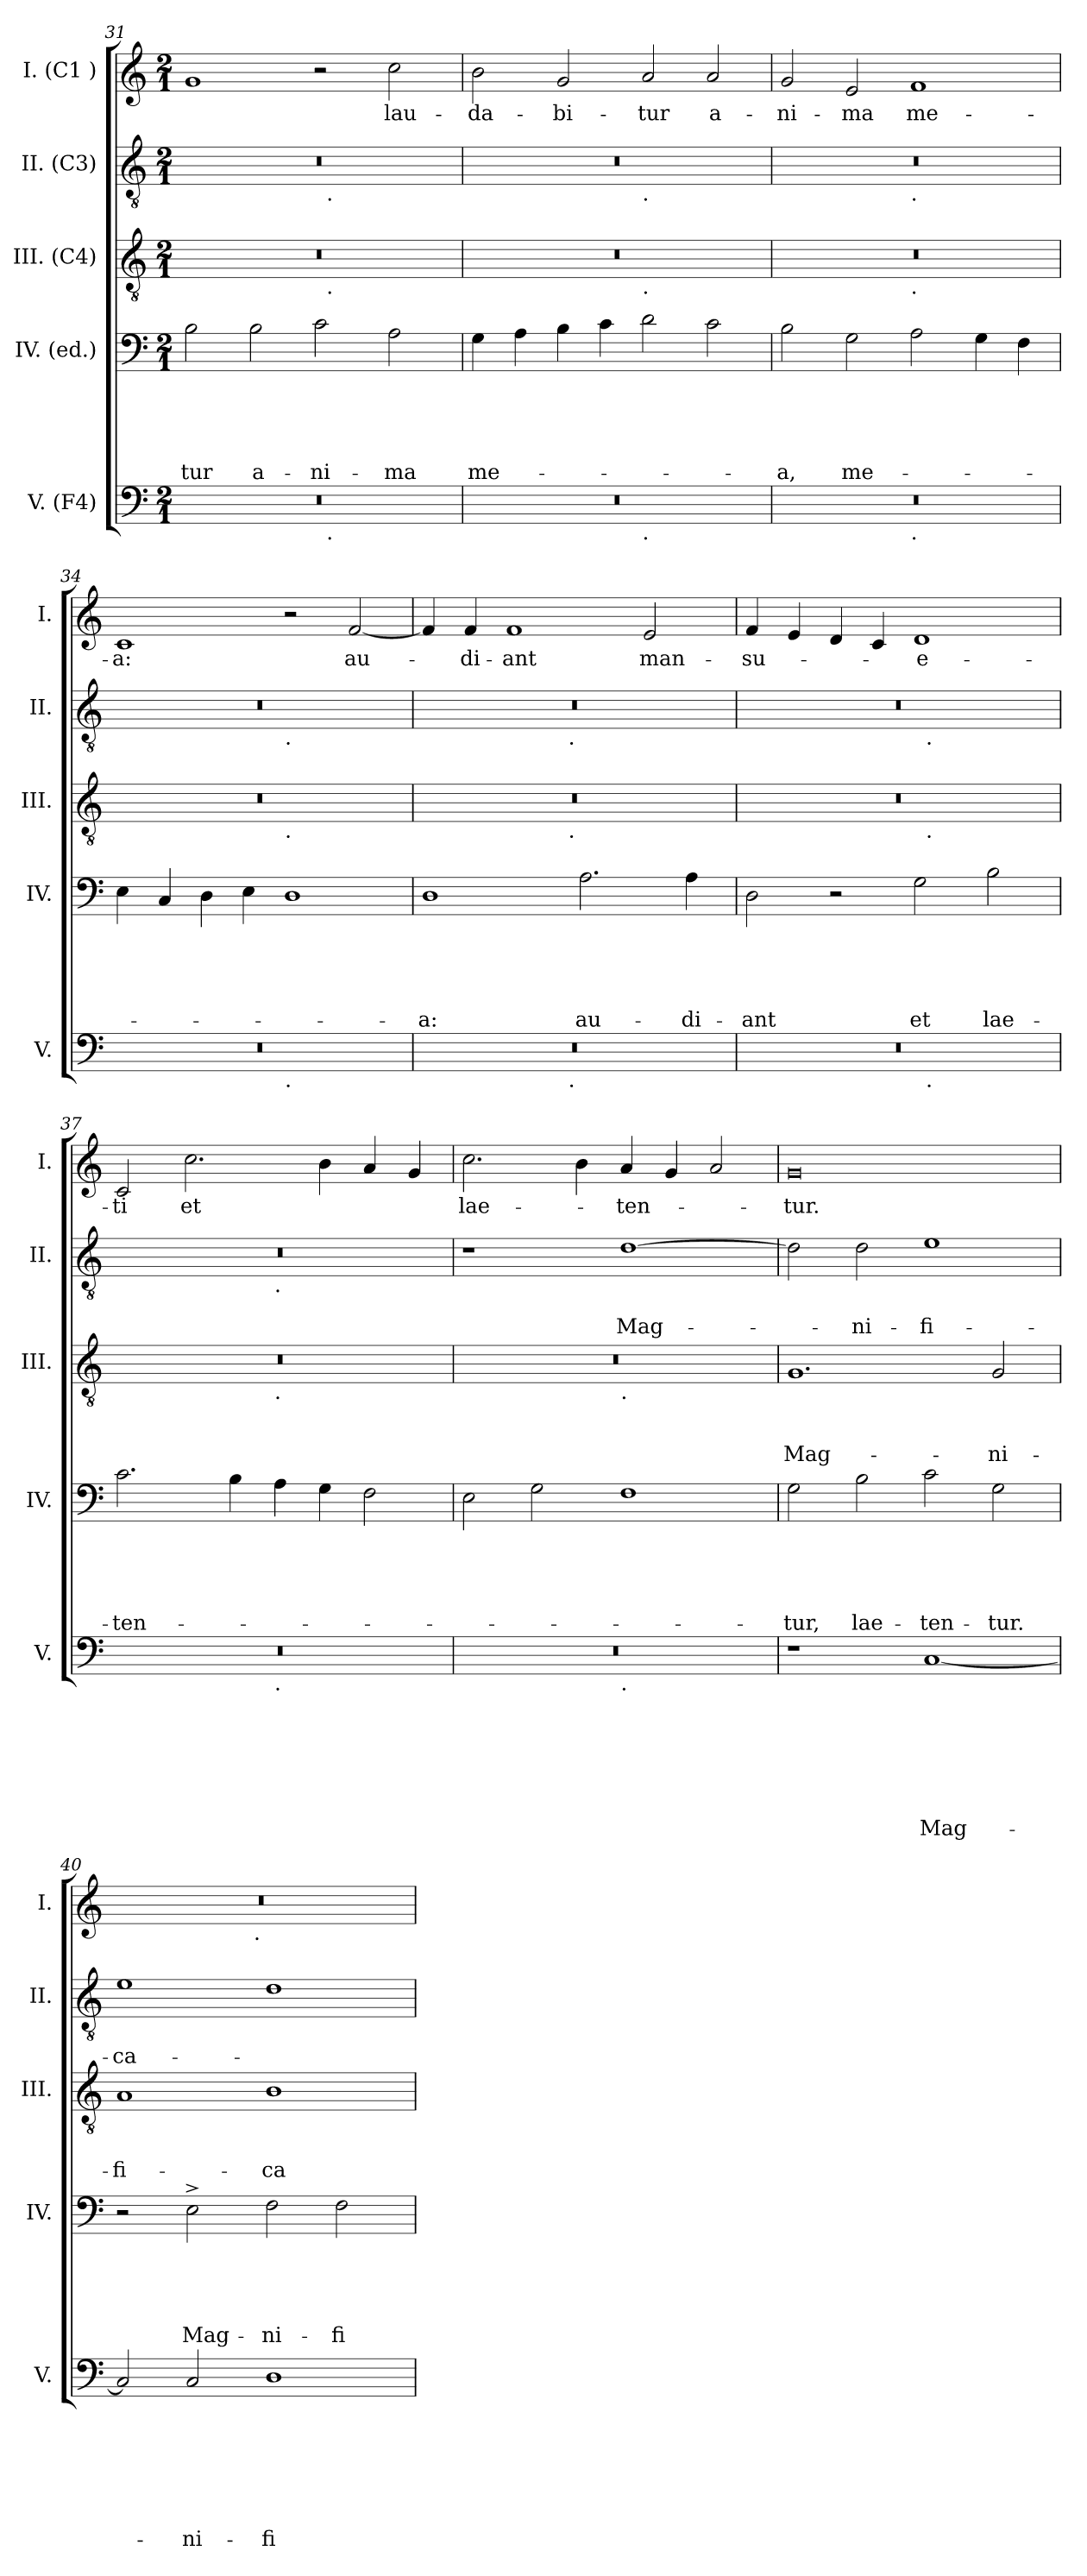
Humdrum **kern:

**kern	**text	**text	**text	**text	**text	**text	**text	**kern	**text	**text	**text	**text	**text	**kern	**text	**text	**text	**kern	**text	**text	**kern	**text
*part5	*part5	*part5	*part5	*part5	*part5	*part5	*part5	*part4	*part4	*part4	*part4	*part4	*part4	*part3	*part3	*part3	*part3	*part2	*part2	*part2	*part1	*part1
*staff5	*staff5	*staff5	*staff5	*staff5	*staff5	*staff5	*staff5	*staff4	*staff4	*staff4	*staff4	*staff4	*staff4	*staff3	*staff3	*staff3	*staff3	*staff2	*staff2	*staff2	*staff1	*staff1
*I"V. (F4)	*	*	*	*	*	*	*	*I"IV. (ed.)	*	*	*	*	*	*I"III. (C4)	*	*	*	*I"II. (C3)	*	*	*I"I. (C1 )	*
*I'V.	*	*	*	*	*	*	*	*I'IV.	*	*	*	*	*	*I'III.	*	*	*	*I'II.	*	*	*I'I.	*
!!LO:PB:g=z
*clefF4	*	*	*	*	*	*	*	*clefF4	*	*	*	*	*	*clefGv2	*	*	*	*clefGv2	*	*	*clefG2	*
*k[]	*	*	*	*	*	*	*	*k[]	*	*	*	*	*	*k[]	*	*	*	*k[]	*	*	*k[]	*
*C:	*	*	*	*	*	*	*	*C:	*	*	*	*	*	*C:	*	*	*	*C:	*	*	*C:	*
*M2/1	*	*	*	*	*	*	*	*M2/1	*	*	*	*	*	*M2/1	*	*	*	*M2/1	*	*	*M2/1	*
=31	=31	=31	=31	=31	=31	=31	=31	=31	=31	=31	=31	=31	=31	=31	=31	=31	=31	=31	=31	=31	=31	=31
!	!	!	!	!	!	!	!	!	!	!	!	!	!LO:LY:b	!	!	!	!	!	!	!	!	!
*^	*	*	*	*	*	*	*	*	*	*	*	*	*	*^	*	*	*	*^	*	*	*	*
0r	1ryy	.	.	.	.	.	.	.	2B\	.	.	.	.	-tur	0r	1ryy	.	.	.	0r	1ryy	.	.	1g	.
!	!	!	!	!	!	!	!	!	!	!	!	!	!	!LO:LY:b	!	!	!	!	!	!	!	!	!	!	!
.	.	.	.	.	.	.	.	.	2B\	.	.	.	.	a-	.	.	.	.	.	.	.	.	.	.	.
!	!	!	!	!	!	!	!	!	!	!	!	!	!	!LO:LY:b	!	!	!	!	!	!	!	!	!	!	!
.	32ryy	.	.	.	.	.	.	.	2c\	.	.	.	.	-ni-	.	32ryy	.	.	.	.	32ryy	.	.	2r	.
!	!	!	!	!	!	!	!	!	!	!	!	!	!	!	!	!	!	!	!	!	!LO:TX:b:t=.	!	!	!	!
!	!	!	!	!	!	!	!	!	!	!	!	!	!	!	!	!LO:TX:b:t=.	!	!	!	!	!	!	!	!	!
!	!LO:TX:b:t=.	!	!	!	!	!	!	!	!	!	!	!	!	!	!	!	!	!	!	!	!	!	!	!	!
.	2ryy	.	.	.	.	.	.	.	.	.	.	.	.	.	.	2ryy	.	.	.	.	2ryy	.	.	.	.
!	!	!	!	!	!	!	!	!	!	!	!	!	!	!LO:LY:b	!	!	!	!	!	!	!	!	!	!	!LO:LY:b
.	.	.	.	.	.	.	.	.	2A\	.	.	.	.	-ma	.	.	.	.	.	.	.	.	.	2cc\	lau-
.	4...ryy	.	.	.	.	.	.	.	.	.	.	.	.	.	.	4...ryy	.	.	.	.	4...ryy	.	.	.	.
=32	=32	=32	=32	=32	=32	=32	=32	=32	=32	=32	=32	=32	=32	=32	=32	=32	=32	=32	=32	=32	=32	=32	=32	=32	=32
!	!	!	!	!	!	!	!	!	!	!	!	!	!	!LO:LY:b	!	!	!	!	!	!	!	!	!	!	!LO:LY:b
0r	1ryy	.	.	.	.	.	.	.	4G\	.	.	.	.	me-	0r	1ryy	.	.	.	0r	1ryy	.	.	2b\	-da-
.	.	.	.	.	.	.	.	.	4A\	.	.	.	.	.	.	.	.	.	.	.	.	.	.	.	.
!	!	!	!	!	!	!	!	!	!	!	!	!	!	!	!	!	!	!	!	!	!	!	!	!	!LO:LY:b
.	.	.	.	.	.	.	.	.	4B\	.	.	.	.	.	.	.	.	.	.	.	.	.	.	2g/	-bi-
.	.	.	.	.	.	.	.	.	4c\	.	.	.	.	.	.	.	.	.	.	.	.	.	.	.	.
!	!	!	!	!	!	!	!	!	!	!	!	!	!	!	!	!	!	!	!	!	!LO:TX:b:t=.	!	!	!	!
!	!	!	!	!	!	!	!	!	!	!	!	!	!	!	!	!LO:TX:b:t=.	!	!	!	!	!	!	!	!	!
!	!LO:TX:b:t=.	!	!	!	!	!	!	!	!	!	!	!	!	!	!	!	!	!	!	!	!	!	!	!	!
!	!	!	!	!	!	!	!	!	!	!	!	!	!	!	!	!	!	!	!	!	!	!	!	!	!LO:LY:b
.	1ryy	.	.	.	.	.	.	.	2d\	.	.	.	.	.	.	1ryy	.	.	.	.	1ryy	.	.	2a/	-tur
!	!	!	!	!	!	!	!	!	!	!	!	!	!	!	!	!	!	!	!	!	!	!	!	!	!LO:LY:b
.	.	.	.	.	.	.	.	.	2c\	.	.	.	.	.	.	.	.	.	.	.	.	.	.	2a/	a-
=33	=33	=33	=33	=33	=33	=33	=33	=33	=33	=33	=33	=33	=33	=33	=33	=33	=33	=33	=33	=33	=33	=33	=33	=33	=33
!	!	!	!	!	!	!	!	!	!	!	!	!	!	!LO:LY:b	!	!	!	!	!	!	!	!	!	!	!LO:LY:b
0r	1ryy	.	.	.	.	.	.	.	2B\	.	.	.	.	-a,	0r	1ryy	.	.	.	0r	1ryy	.	.	2g/	-ni-
!	!	!	!	!	!	!	!	!	!	!	!	!	!	!LO:LY:b	!	!	!	!	!	!	!	!	!	!	!LO:LY:b
.	.	.	.	.	.	.	.	.	2G\	.	.	.	.	me-	.	.	.	.	.	.	.	.	.	2e/	-ma
!	!	!	!	!	!	!	!	!	!	!	!	!	!	!	!	!	!	!	!	!	!LO:TX:b:t=.	!	!	!	!
!	!	!	!	!	!	!	!	!	!	!	!	!	!	!	!	!LO:TX:b:t=.	!	!	!	!	!	!	!	!	!
!	!LO:TX:b:t=.	!	!	!	!	!	!	!	!	!	!	!	!	!	!	!	!	!	!	!	!	!	!	!	!
!	!	!	!	!	!	!	!	!	!	!	!	!	!	!	!	!	!	!	!	!	!	!	!	!	!LO:LY:b
.	1ryy	.	.	.	.	.	.	.	2A\	.	.	.	.	.	.	1ryy	.	.	.	.	1ryy	.	.	1f	me-
.	.	.	.	.	.	.	.	.	4G\	.	.	.	.	.	.	.	.	.	.	.	.	.	.	.	.
.	.	.	.	.	.	.	.	.	4F\	.	.	.	.	.	.	.	.	.	.	.	.	.	.	.	.
=34	=34	=34	=34	=34	=34	=34	=34	=34	=34	=34	=34	=34	=34	=34	=34	=34	=34	=34	=34	=34	=34	=34	=34	=34	=34
!	!	!	!	!	!	!	!	!	!	!	!	!	!	!	!	!	!	!	!	!	!	!	!	!	!LO:LY:b
0r	1ryy	.	.	.	.	.	.	.	4E\	.	.	.	.	.	0r	1ryy	.	.	.	0r	1ryy	.	.	1c	-a:
.	.	.	.	.	.	.	.	.	4C/	.	.	.	.	.	.	.	.	.	.	.	.	.	.	.	.
.	.	.	.	.	.	.	.	.	4D\	.	.	.	.	.	.	.	.	.	.	.	.	.	.	.	.
.	.	.	.	.	.	.	.	.	4E\	.	.	.	.	.	.	.	.	.	.	.	.	.	.	.	.
!	!	!	!	!	!	!	!	!	!	!	!	!	!	!	!	!	!	!	!	!	!LO:TX:b:t=.	!	!	!	!
!	!	!	!	!	!	!	!	!	!	!	!	!	!	!	!	!LO:TX:b:t=.	!	!	!	!	!	!	!	!	!
!	!LO:TX:b:t=.	!	!	!	!	!	!	!	!	!	!	!	!	!	!	!	!	!	!	!	!	!	!	!	!
.	1ryy	.	.	.	.	.	.	.	1D	.	.	.	.	.	.	1ryy	.	.	.	.	1ryy	.	.	2r	.
!	!	!	!	!	!	!	!	!	!	!	!	!	!	!	!	!	!	!	!	!	!	!	!	!	!LO:LY:b
.	.	.	.	.	.	.	.	.	.	.	.	.	.	.	.	.	.	.	.	.	.	.	.	[<2f/	au-
=35	=35	=35	=35	=35	=35	=35	=35	=35	=35	=35	=35	=35	=35	=35	=35	=35	=35	=35	=35	=35	=35	=35	=35	=35	=35
!	!	!	!	!	!	!	!	!	!	!	!	!	!	!LO:LY:b	!	!	!	!	!	!	!	!	!	!	!
0r	2ryy	.	.	.	.	.	.	.	1D	.	.	.	.	-a:	0r	2ryy	.	.	.	0r	2ryy	.	.	4f/]	.
!	!	!	!	!	!	!	!	!	!	!	!	!	!	!	!	!	!	!	!	!	!	!	!	!	!LO:LY:b
.	.	.	.	.	.	.	.	.	.	.	.	.	.	.	.	.	.	.	.	.	.	.	.	4f/	-di-
!	!	!	!	!	!	!	!	!	!	!	!	!	!	!	!	!	!	!	!	!	!	!	!	!	!LO:LY:b:rj
.	4...ryy	.	.	.	.	.	.	.	.	.	.	.	.	.	.	4...ryy	.	.	.	.	4...ryy	.	.	1f	-ant
!	!	!	!	!	!	!	!	!	!	!	!	!	!	!	!	!	!	!	!	!	!LO:TX:b:t=.	!	!	!	!
!	!	!	!	!	!	!	!	!	!	!	!	!	!	!	!	!LO:TX:b:t=.	!	!	!	!	!	!	!	!	!
!	!LO:TX:b:t=.	!	!	!	!	!	!	!	!	!	!	!	!	!	!	!	!	!	!	!	!	!	!	!	!
.	1ryy	.	.	.	.	.	.	.	.	.	.	.	.	.	.	1ryy	.	.	.	.	1ryy	.	.	.	.
!	!	!	!	!	!	!	!	!	!	!	!	!	!	!LO:LY:b	!	!	!	!	!	!	!	!	!	!	!
.	.	.	.	.	.	.	.	.	2.A\	.	.	.	.	au-	.	.	.	.	.	.	.	.	.	.	.
!	!	!	!	!	!	!	!	!	!	!	!	!	!	!	!	!	!	!	!	!	!	!	!	!	!LO:LY:b
.	.	.	.	.	.	.	.	.	.	.	.	.	.	.	.	.	.	.	.	.	.	.	.	2e/	man-
!	!	!	!	!	!	!	!	!	!	!	!	!	!	!LO:LY:b	!	!	!	!	!	!	!	!	!	!	!
.	.	.	.	.	.	.	.	.	4A\	.	.	.	.	-di-	.	.	.	.	.	.	.	.	.	.	.
.	32ryy	.	.	.	.	.	.	.	.	.	.	.	.	.	.	32ryy	.	.	.	.	32ryy	.	.	.	.
!!LO:LB:g=z
=36	=36	=36	=36	=36	=36	=36	=36	=36	=36	=36	=36	=36	=36	=36	=36	=36	=36	=36	=36	=36	=36	=36	=36	=36	=36
!	!	!	!	!	!	!	!	!	!	!	!	!	!	!LO:LY:b	!	!	!	!	!	!	!	!	!	!	!LO:LY:b
0r	1ryy	.	.	.	.	.	.	.	2D\	.	.	.	.	-ant	0r	1ryy	.	.	.	0r	1ryy	.	.	4f/	-su-
.	.	.	.	.	.	.	.	.	.	.	.	.	.	.	.	.	.	.	.	.	.	.	.	4e/	.
.	.	.	.	.	.	.	.	.	2r	.	.	.	.	.	.	.	.	.	.	.	.	.	.	4d/	.
.	.	.	.	.	.	.	.	.	.	.	.	.	.	.	.	.	.	.	.	.	.	.	.	4c/	.
!	!	!	!	!	!	!	!	!	!	!	!	!	!	!LO:LY:b	!	!	!	!	!	!	!	!	!	!	!LO:LY:b:rj
.	32ryy	.	.	.	.	.	.	.	2G\	.	.	.	.	et	.	32ryy	.	.	.	.	32ryy	.	.	1d	-e-
!	!	!	!	!	!	!	!	!	!	!	!	!	!	!	!	!	!	!	!	!	!LO:TX:b:t=.	!	!	!	!
!	!	!	!	!	!	!	!	!	!	!	!	!	!	!	!	!LO:TX:b:t=.	!	!	!	!	!	!	!	!	!
!	!LO:TX:b:t=.	!	!	!	!	!	!	!	!	!	!	!	!	!	!	!	!	!	!	!	!	!	!	!	!
.	2ryy	.	.	.	.	.	.	.	.	.	.	.	.	.	.	2ryy	.	.	.	.	2ryy	.	.	.	.
!	!	!	!	!	!	!	!	!	!	!	!	!	!	!LO:LY:b	!	!	!	!	!	!	!	!	!	!	!
.	.	.	.	.	.	.	.	.	2B\	.	.	.	.	lae-	.	.	.	.	.	.	.	.	.	.	.
.	4...ryy	.	.	.	.	.	.	.	.	.	.	.	.	.	.	4...ryy	.	.	.	.	4...ryy	.	.	.	.
=37	=37	=37	=37	=37	=37	=37	=37	=37	=37	=37	=37	=37	=37	=37	=37	=37	=37	=37	=37	=37	=37	=37	=37	=37	=37
!	!	!	!	!	!	!	!	!	!	!	!	!	!	!LO:LY:b	!	!	!	!	!	!	!	!	!	!	!LO:LY:b
0r	1ryy	.	.	.	.	.	.	.	2.c\	.	.	.	.	-ten-	0r	1ryy	.	.	.	0r	1ryy	.	.	2c/	-ti
!	!	!	!	!	!	!	!	!	!	!	!	!	!	!	!	!	!	!	!	!	!	!	!	!	!LO:LY:b
.	.	.	.	.	.	.	.	.	.	.	.	.	.	.	.	.	.	.	.	.	.	.	.	2.cc\	et
.	.	.	.	.	.	.	.	.	4B\	.	.	.	.	.	.	.	.	.	.	.	.	.	.	.	.
!	!	!	!	!	!	!	!	!	!	!	!	!	!	!	!	!	!	!	!	!	!LO:TX:b:t=.	!	!	!	!
!	!	!	!	!	!	!	!	!	!	!	!	!	!	!	!	!LO:TX:b:t=.	!	!	!	!	!	!	!	!	!
!	!LO:TX:b:t=.	!	!	!	!	!	!	!	!	!	!	!	!	!	!	!	!	!	!	!	!	!	!	!	!
.	1ryy	.	.	.	.	.	.	.	4A\	.	.	.	.	.	.	1ryy	.	.	.	.	1ryy	.	.	.	.
.	.	.	.	.	.	.	.	.	4G\	.	.	.	.	.	.	.	.	.	.	.	.	.	.	4b\	.
.	.	.	.	.	.	.	.	.	2F\	.	.	.	.	.	.	.	.	.	.	.	.	.	.	4a/	.
.	.	.	.	.	.	.	.	.	.	.	.	.	.	.	.	.	.	.	.	.	.	.	.	4g/	.
=38	=38	=38	=38	=38	=38	=38	=38	=38	=38	=38	=38	=38	=38	=38	=38	=38	=38	=38	=38	=38	=38	=38	=38	=38	=38
!	!	!	!	!	!	!	!	!	!	!	!	!	!	!	!	!	!	!	!	!	!	!	!	!	!LO:LY:b
*	*	*	*	*	*	*	*	*	*	*	*	*	*	*	*	*	*	*	*	*v	*v	*	*	*	*
0r	1ryy	.	.	.	.	.	.	.	2E\	.	.	.	.	.	0r	1ryy	.	.	.	1r	.	.	2.cc\	lae-
.	.	.	.	.	.	.	.	.	2G\	.	.	.	.	.	.	.	.	.	.	.	.	.	.	.
.	.	.	.	.	.	.	.	.	.	.	.	.	.	.	.	.	.	.	.	.	.	.	4b\	.
!	!	!	!	!	!	!	!	!	!	!	!	!	!	!	!	!LO:TX:b:t=.	!	!	!	!	!	!	!	!
!	!LO:TX:b:t=.	!	!	!	!	!	!	!	!	!	!	!	!	!	!	!	!	!	!	!	!	!	!	!
!	!	!	!	!	!	!	!	!	!	!	!	!	!	!	!	!	!	!	!	!	!	!LO:LY:b	!	!LO:LY:b
.	1ryy	.	.	.	.	.	.	.	1F	.	.	.	.	.	.	1ryy	.	.	.	[>1d	.	Mag-	4a/	-ten-
.	.	.	.	.	.	.	.	.	.	.	.	.	.	.	.	.	.	.	.	.	.	.	4g/	.
.	.	.	.	.	.	.	.	.	.	.	.	.	.	.	.	.	.	.	.	.	.	.	2a/	.
=39	=39	=39	=39	=39	=39	=39	=39	=39	=39	=39	=39	=39	=39	=39	=39	=39	=39	=39	=39	=39	=39	=39	=39	=39
!	!	!	!	!	!	!	!	!	!	!	!	!	!	!LO:LY:b	!	!	!	!	!LO:LY:b	!	!	!	!	!LO:LY:b
*v	*v	*	*	*	*	*	*	*	*	*	*	*	*	*	*v	*v	*	*	*	*	*	*	*	*
1r	.	.	.	.	.	.	.	2G\	.	.	.	.	-tur,	1.G	.	.	Mag-	2d\]	.	.	0g	-tur.
!	!	!	!	!	!	!	!	!	!	!	!	!	!LO:LY:b	!	!	!	!	!	!	!LO:LY:b	!	!
.	.	.	.	.	.	.	.	2B\	.	.	.	.	lae-	.	.	.	.	2d\	.	-ni-	.	.
!	!	!	!	!	!	!	!LO:LY:b	!	!	!	!	!	!LO:LY:b	!	!	!	!	!	!	!LO:LY:b	!	!
[<1C	.	.	.	.	.	.	Mag-	2c\	.	.	.	.	-ten-	.	.	.	.	1e	.	-fi-	.	.
!	!	!	!	!	!	!	!	!	!	!	!	!	!LO:LY:b	!	!	!	!LO:LY:b	!	!	!	!	!
.	.	.	.	.	.	.	.	2G\	.	.	.	.	-tur.	2G/	.	.	-ni-	.	.	.	.	.
=40	=40	=40	=40	=40	=40	=40	=40	=40	=40	=40	=40	=40	=40	=40	=40	=40	=40	=40	=40	=40	=40	=40
!	!	!	!	!	!	!	!	!	!	!	!	!	!	!	!	!	!LO:LY:b	!	!	!LO:LY:b	!	!
*	*	*	*	*	*	*	*	*	*	*	*	*	*	*	*	*	*	*	*	*	*^	*
2C/]	.	.	.	.	.	.	.	2r	.	.	.	.	.	1A	.	.	-fi-	1e	.	-ca-	0r	2ryy	.
!	!	!	!	!	!	!	!LO:LY:b	!	!	!	!	!	!LO:LY:b	!	!	!	!	!	!	!	!	!	!
2C/	.	.	.	.	.	.	-ni-	2E^>\	.	.	.	.	Mag-	.	.	.	.	.	.	.	.	4...ryy	.
!	!	!	!	!	!	!	!	!	!	!	!	!	!	!	!	!	!	!	!	!	!	!LO:TX:b:t=.	!
.	.	.	.	.	.	.	.	.	.	.	.	.	.	.	.	.	.	.	.	.	.	1ryy	.
!	!	!	!	!	!	!	!LO:LY:b	!	!	!	!	!	!LO:LY:b	!	!	!	!LO:LY:b	!	!	!	!	!	!
1D	.	.	.	.	.	.	-fi-	2F\	.	.	.	.	-ni-	1B	.	.	-ca-	1d	.	.	.	.	.
!	!	!	!	!	!	!	!	!	!	!	!	!	!LO:LY:b	!	!	!	!	!	!	!	!	!	!
.	.	.	.	.	.	.	.	2F\	.	.	.	.	-fi-	.	.	.	.	.	.	.	.	.	.
.	.	.	.	.	.	.	.	.	.	.	.	.	.	.	.	.	.	.	.	.	.	32ryy	.
*	*	*	*	*	*	*	*	*	*	*	*	*	*	*	*	*	*	*	*	*	*v	*v	*
=	=	=	=	=	=	=	=	=	=	=	=	=	=	=	=	=	=	=	=	=	=	=
*-	*-	*-	*-	*-	*-	*-	*-	*-	*-	*-	*-	*-	*-	*-	*-	*-	*-	*-	*-	*-	*-	*-
